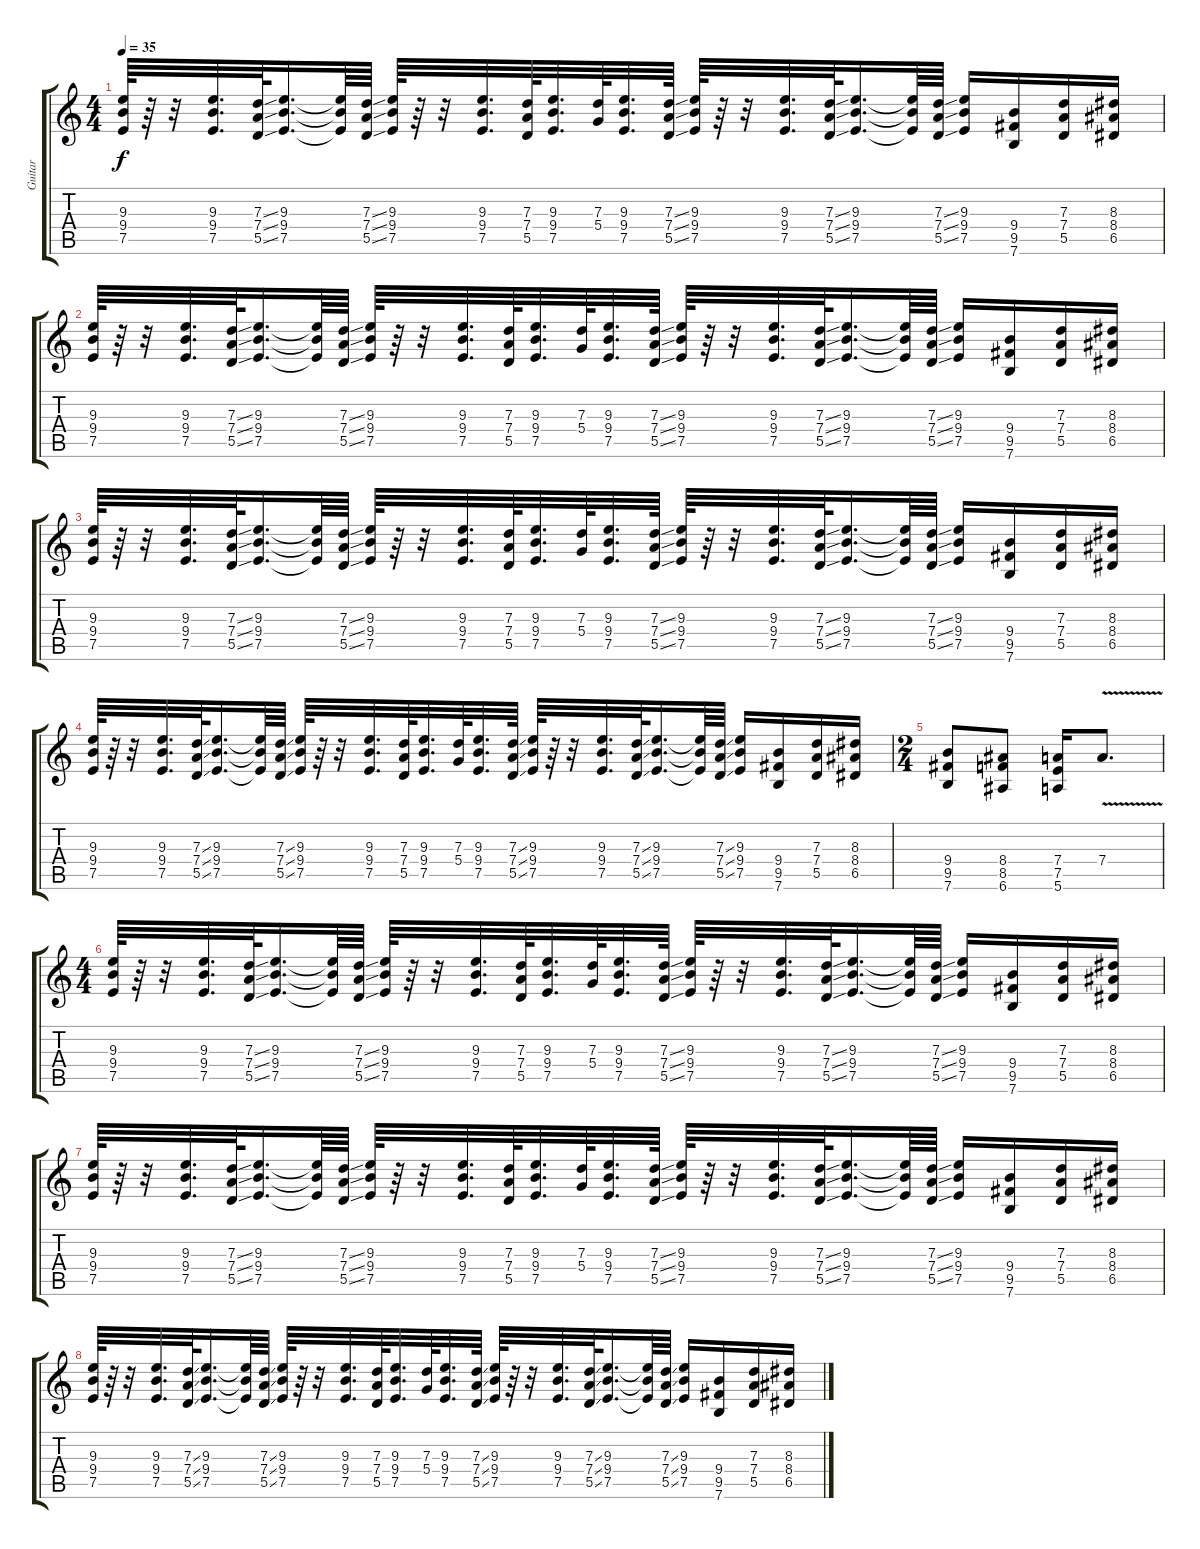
\track ("Guitar" "Guitar") {instrument distortionguitar}
\staff {score tabs}
\tuning (E4 B3 G3 D3 A2 E2) {hide}
\ts (4 4)
\tempo 35
\clef g2
\ks c
(9.3 9.4 7.5).64{dy f} r.64 r.32 (9.3 9.4 7.5).32{d} (7.3{ss} 7.4{ss} 5.5{ss}).64 (9.3 9.4 7.5).16{d} (9.3{t} 9.4{t} 7.5{t}).64 (7.3{ss} 7.4{ss} 5.5{ss}).64 (9.3 9.4 7.5).64 r.64 r.32 (9.3 9.4 7.5).32{d} (7.3 7.4 5.5).64 (9.3 9.4 7.5).32{d} (7.3 5.4).64 (9.3 9.4 7.5).32{d} (7.3{ss} 7.4{ss} 5.5{ss}).64 (9.3 9.4 7.5).64 r.64 r.32 (9.3 9.4 7.5).32{d} (7.3{ss} 7.4{ss} 5.5{ss}).64 (9.3 9.4 7.5).16{d} (9.3{t} 9.4{t} 7.5{t}).64 (7.3{ss} 7.4{ss} 5.5{ss}).64 (9.3 9.4 7.5).16 (9.4 9.5 7.6).16 (7.3 7.4 5.5).16 (8.3 8.4 6.5).16 |
(9.3 9.4 7.5).64 r.64 r.32 (9.3 9.4 7.5).32{d} (7.3{ss} 7.4{ss} 5.5{ss}).64 (9.3 9.4 7.5).16{d} (9.3{t} 9.4{t} 7.5{t}).64 (7.3{ss} 7.4{ss} 5.5{ss}).64 (9.3 9.4 7.5).64 r.64 r.32 (9.3 9.4 7.5).32{d} (7.3 7.4 5.5).64 (9.3 9.4 7.5).32{d} (7.3 5.4).64 (9.3 9.4 7.5).32{d} (7.3{ss} 7.4{ss} 5.5{ss}).64 (9.3 9.4 7.5).64 r.64 r.32 (9.3 9.4 7.5).32{d} (7.3{ss} 7.4{ss} 5.5{ss}).64 (9.3 9.4 7.5).16{d} (9.3{t} 9.4{t} 7.5{t}).64 (7.3{ss} 7.4{ss} 5.5{ss}).64 (9.3 9.4 7.5).16 (9.4 9.5 7.6).16 (7.3 7.4 5.5).16 (8.3 8.4 6.5).16 |
(9.3 9.4 7.5).64 r.64 r.32 (9.3 9.4 7.5).32{d} (7.3{ss} 7.4{ss} 5.5{ss}).64 (9.3 9.4 7.5).16{d} (9.3{t} 9.4{t} 7.5{t}).64 (7.3{ss} 7.4{ss} 5.5{ss}).64 (9.3 9.4 7.5).64 r.64 r.32 (9.3 9.4 7.5).32{d} (7.3 7.4 5.5).64 (9.3 9.4 7.5).32{d} (7.3 5.4).64 (9.3 9.4 7.5).32{d} (7.3{ss} 7.4{ss} 5.5{ss}).64 (9.3 9.4 7.5).64 r.64 r.32 (9.3 9.4 7.5).32{d} (7.3{ss} 7.4{ss} 5.5{ss}).64 (9.3 9.4 7.5).16{d} (9.3{t} 9.4{t} 7.5{t}).64 (7.3{ss} 7.4{ss} 5.5{ss}).64 (9.3 9.4 7.5).16 (9.4 9.5 7.6).16 (7.3 7.4 5.5).16 (8.3 8.4 6.5).16 |
(9.3 9.4 7.5).64 r.64 r.32 (9.3 9.4 7.5).32{d} (7.3{ss} 7.4{ss} 5.5{ss}).64 (9.3 9.4 7.5).16{d} (9.3{t} 9.4{t} 7.5{t}).64 (7.3{ss} 7.4{ss} 5.5{ss}).64 (9.3 9.4 7.5).64 r.64 r.32 (9.3 9.4 7.5).32{d} (7.3 7.4 5.5).64 (9.3 9.4 7.5).32{d} (7.3 5.4).64 (9.3 9.4 7.5).32{d} (7.3{ss} 7.4{ss} 5.5{ss}).64 (9.3 9.4 7.5).64 r.64 r.32 (9.3 9.4 7.5).32{d} (7.3{ss} 7.4{ss} 5.5{ss}).64 (9.3 9.4 7.5).16{d} (9.3{t} 9.4{t} 7.5{t}).64 (7.3{ss} 7.4{ss} 5.5{ss}).64 (9.3 9.4 7.5).16 (9.4 9.5 7.6).16 (7.3 7.4 5.5).16 (8.3 8.4 6.5).16 |
\ts (2 4)
(9.4 9.5 7.6).8 (8.4 8.5 6.6).8 (7.4 7.5 5.6).16 7.4{v}.8{d} |
\ts (4 4)
(9.3 9.4 7.5).64 r.64 r.32 (9.3 9.4 7.5).32{d} (7.3{ss} 7.4{ss} 5.5{ss}).64 (9.3 9.4 7.5).16{d} (9.3{t} 9.4{t} 7.5{t}).64 (7.3{ss} 7.4{ss} 5.5{ss}).64 (9.3 9.4 7.5).64 r.64 r.32 (9.3 9.4 7.5).32{d} (7.3 7.4 5.5).64 (9.3 9.4 7.5).32{d} (7.3 5.4).64 (9.3 9.4 7.5).32{d} (7.3{ss} 7.4{ss} 5.5{ss}).64 (9.3 9.4 7.5).64 r.64 r.32 (9.3 9.4 7.5).32{d} (7.3{ss} 7.4{ss} 5.5{ss}).64 (9.3 9.4 7.5).16{d} (9.3{t} 9.4{t} 7.5{t}).64 (7.3{ss} 7.4{ss} 5.5{ss}).64 (9.3 9.4 7.5).16 (9.4 9.5 7.6).16 (7.3 7.4 5.5).16 (8.3 8.4 6.5).16 |
(9.3 9.4 7.5).64 r.64 r.32 (9.3 9.4 7.5).32{d} (7.3{ss} 7.4{ss} 5.5{ss}).64 (9.3 9.4 7.5).16{d} (9.3{t} 9.4{t} 7.5{t}).64 (7.3{ss} 7.4{ss} 5.5{ss}).64 (9.3 9.4 7.5).64 r.64 r.32 (9.3 9.4 7.5).32{d} (7.3 7.4 5.5).64 (9.3 9.4 7.5).32{d} (7.3 5.4).64 (9.3 9.4 7.5).32{d} (7.3{ss} 7.4{ss} 5.5{ss}).64 (9.3 9.4 7.5).64 r.64 r.32 (9.3 9.4 7.5).32{d} (7.3{ss} 7.4{ss} 5.5{ss}).64 (9.3 9.4 7.5).16{d} (9.3{t} 9.4{t} 7.5{t}).64 (7.3{ss} 7.4{ss} 5.5{ss}).64 (9.3 9.4 7.5).16 (9.4 9.5 7.6).16 (7.3 7.4 5.5).16 (8.3 8.4 6.5).16 |
(9.3 9.4 7.5).64 r.64 r.32 (9.3 9.4 7.5).32{d} (7.3{ss} 7.4{ss} 5.5{ss}).64 (9.3 9.4 7.5).16{d} (9.3{t} 9.4{t} 7.5{t}).64 (7.3{ss} 7.4{ss} 5.5{ss}).64 (9.3 9.4 7.5).64 r.64 r.32 (9.3 9.4 7.5).32{d} (7.3 7.4 5.5).64 (9.3 9.4 7.5).32{d} (7.3 5.4).64 (9.3 9.4 7.5).32{d} (7.3{ss} 7.4{ss} 5.5{ss}).64 (9.3 9.4 7.5).64 r.64 r.32 (9.3 9.4 7.5).32{d} (7.3{ss} 7.4{ss} 5.5{ss}).64 (9.3 9.4 7.5).16{d} (9.3{t} 9.4{t} 7.5{t}).64 (7.3{ss} 7.4{ss} 5.5{ss}).64 (9.3 9.4 7.5).16 (9.4 9.5 7.6).16 (7.3 7.4 5.5).16 (8.3 8.4 6.5).16
